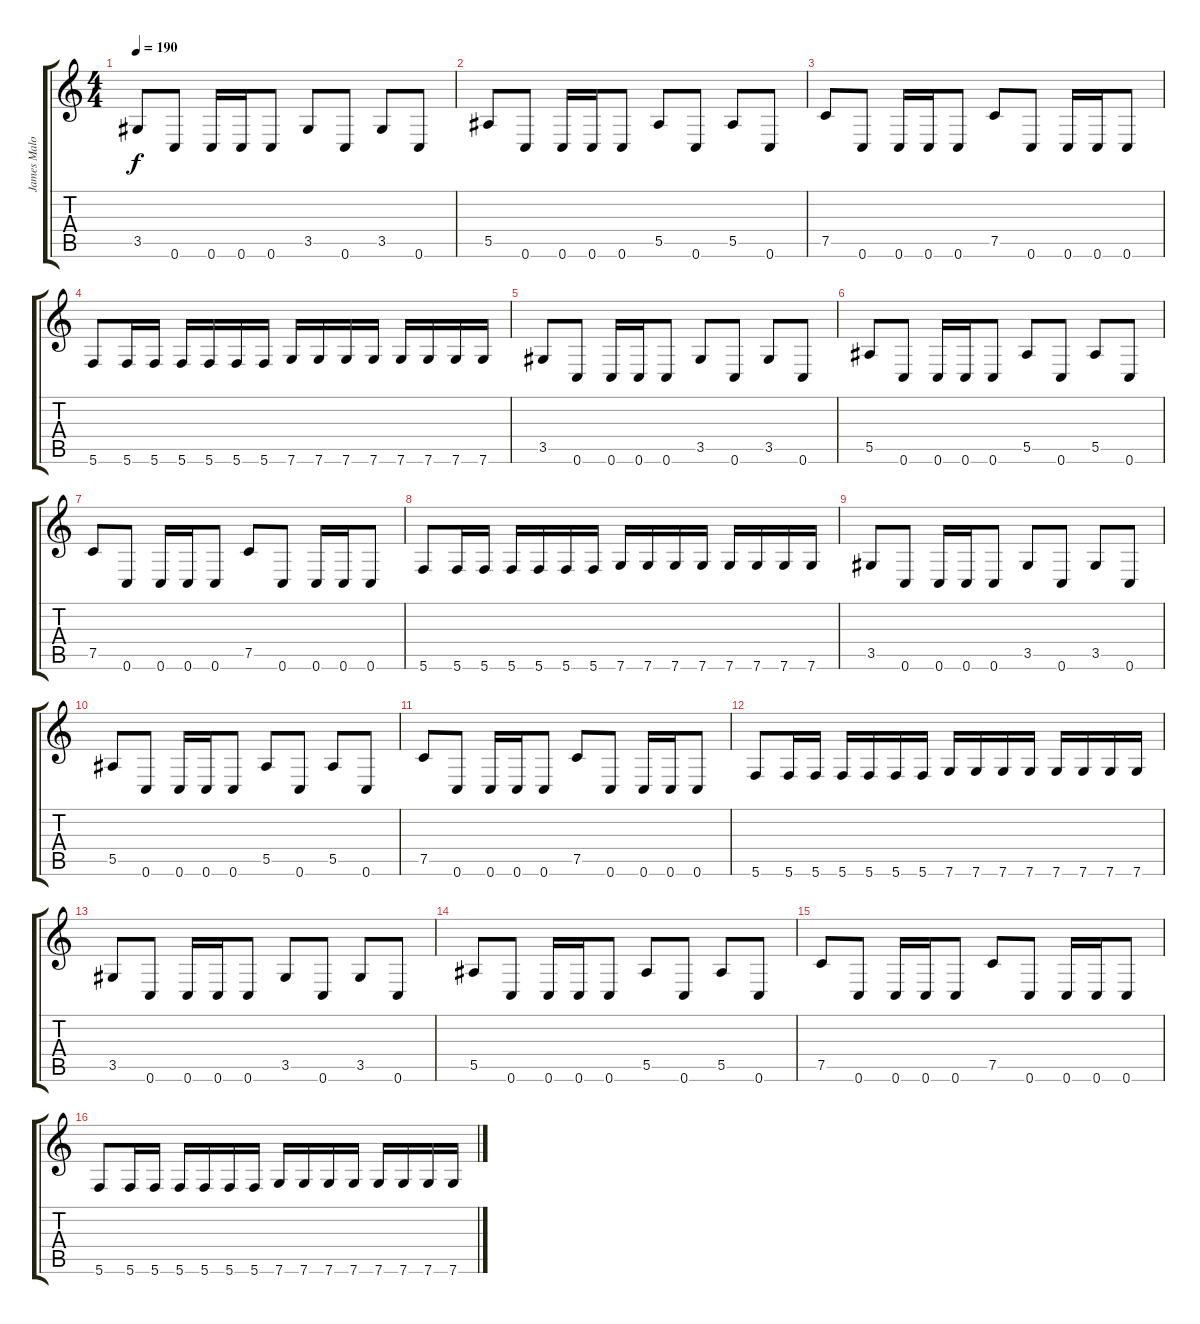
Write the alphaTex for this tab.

\track ("James Malone" "James Malo") {instrument distortionguitar}
\staff {score tabs}
\tuning (C4 G3 Eb3 Bb2 F2 C2) {hide}
\ts (4 4)
\tempo 190
\clef g2
\ks c
3.5.8{dy f} 0.6.8 0.6.16 0.6.16 0.6.8 3.5.8 0.6.8 3.5.8 0.6.8 |
5.5.8 0.6.8 0.6.16 0.6.16 0.6.8 5.5.8 0.6.8 5.5.8 0.6.8 |
7.5.8 0.6.8 0.6.16 0.6.16 0.6.8 7.5.8 0.6.8 0.6.16 0.6.16 0.6.8 |
5.6.8 5.6.16 5.6.16 5.6.16 5.6.16 5.6.16 5.6.16 7.6.16 7.6.16 7.6.16 7.6.16 7.6.16 7.6.16 7.6.16 7.6.16 |
3.5.8 0.6.8 0.6.16 0.6.16 0.6.8 3.5.8 0.6.8 3.5.8 0.6.8 |
5.5.8 0.6.8 0.6.16 0.6.16 0.6.8 5.5.8 0.6.8 5.5.8 0.6.8 |
7.5.8 0.6.8 0.6.16 0.6.16 0.6.8 7.5.8 0.6.8 0.6.16 0.6.16 0.6.8 |
5.6.8 5.6.16 5.6.16 5.6.16 5.6.16 5.6.16 5.6.16 7.6.16 7.6.16 7.6.16 7.6.16 7.6.16 7.6.16 7.6.16 7.6.16 |
3.5.8 0.6.8 0.6.16 0.6.16 0.6.8 3.5.8 0.6.8 3.5.8 0.6.8 |
5.5.8 0.6.8 0.6.16 0.6.16 0.6.8 5.5.8 0.6.8 5.5.8 0.6.8 |
7.5.8 0.6.8 0.6.16 0.6.16 0.6.8 7.5.8 0.6.8 0.6.16 0.6.16 0.6.8 |
5.6.8 5.6.16 5.6.16 5.6.16 5.6.16 5.6.16 5.6.16 7.6.16 7.6.16 7.6.16 7.6.16 7.6.16 7.6.16 7.6.16 7.6.16 |
3.5.8 0.6.8 0.6.16 0.6.16 0.6.8 3.5.8 0.6.8 3.5.8 0.6.8 |
5.5.8 0.6.8 0.6.16 0.6.16 0.6.8 5.5.8 0.6.8 5.5.8 0.6.8 |
7.5.8 0.6.8 0.6.16 0.6.16 0.6.8 7.5.8 0.6.8 0.6.16 0.6.16 0.6.8 |
5.6.8 5.6.16 5.6.16 5.6.16 5.6.16 5.6.16 5.6.16 7.6.16 7.6.16 7.6.16 7.6.16 7.6.16 7.6.16 7.6.16 7.6.16
